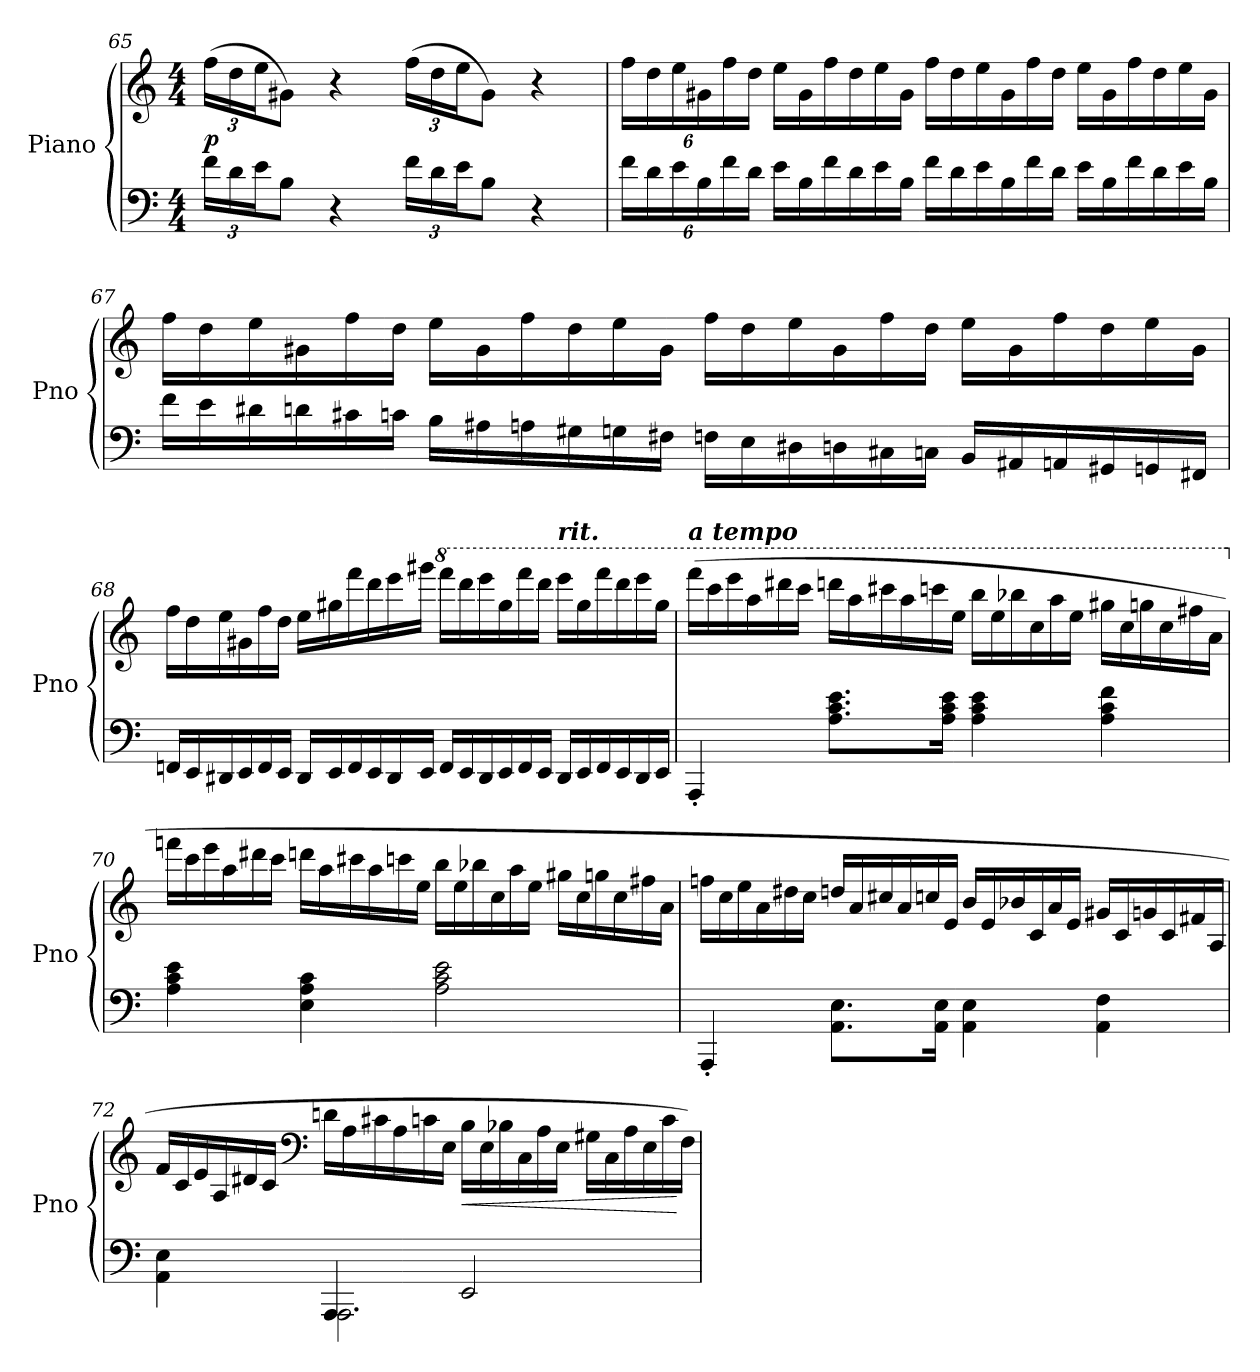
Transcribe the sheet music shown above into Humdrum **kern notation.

**kern	**kern	**dynam
*part1	*part1	*part1
*staff2	*staff1	*staff1/2
*I"Piano	*	*
*I'Pno	*	*
*clefF4	*clefG2	*
*k[]	*k[]	*
*M4/4	*M4/4	*
*Xbrackettup	*Xbrackettup	*
=65	=65	=65
!	!	!LO:DY:b
24f\LL	(>24ff\LL	p
24d\	24dd\	.
24e\J	24ee\J	.
8B\J	8g#X\J)	.
4r	4r	.
24f\LL	(>24ff\LL	.
24d\	24dd\	.
24e\J	24ee\J	.
8B\J	8g#\J)	.
4r	4r	.
=66	=66	=66
24f\LL	24ff\LL	.
24d\	24dd\	.
24e\	24ee\	.
24B\	24g#X\	.
24f\	24ff\	.
24d\JJ	24dd\JJ	.
*Xtuplet	*Xtuplet	*
24e\LL	24ee\LL	.
24B\	24g#\	.
24f\	24ff\	.
24d\	24dd\	.
24e\	24ee\	.
24B\JJ	24g#\JJ	.
24f\LL	24ff\LL	.
24d\	24dd\	.
24e\	24ee\	.
24B\	24g#\	.
24f\	24ff\	.
24d\JJ	24dd\JJ	.
24e\LL	24ee\LL	.
24B\	24g#\	.
24f\	24ff\	.
24d\	24dd\	.
24e\	24ee\	.
24B\JJ	24g#\JJ	.
=67	=67	=67
24f\LL	24ff\LL	.
24e\	24dd\	.
24d#X\	24ee\	.
24dn\	24g#X\	.
24c#X\	24ff\	.
24cn\JJ	24dd\JJ	.
24B\LL	24ee\LL	.
24A#X\	24g#\	.
24An\	24ff\	.
24G#X\	24dd\	.
24Gn\	24ee\	.
24F#X\JJ	24g#\JJ	.
24Fn\LL	24ff\LL	.
24E\	24dd\	.
24D#X\	24ee\	.
24Dn\	24g#\	.
24C#X\	24ff\	.
24Cn\JJ	24dd\JJ	.
24BB/LL	24ee\LL	.
24AA#X/	24g#\	.
24AAn/	24ff\	.
24GG#X/	24dd\	.
24GGn/	24ee\	.
24FF#X/JJ	24g#\JJ	.
=68	=68	=68
24FFn/LL	24ff\LL	.
24EE/	24dd\	.
24DD#X/	24ee\	.
24EE/	24g#X\	.
24FF/	24ff\	.
24EE/JJ	24dd\JJ	.
24DD#/LL	24ee\LL	.
24EE/	24gg#X\	.
24FF/	24fff\	.
24EE/	24ddd\	.
24DD#/	24eee\	.
24EE/JJ	24ggg#X\JJ	.
*	*8va	*
24FF/LL	24ffff\LL	.
24EE/	24dddd\	.
24DD#/	24eeee\	.
24EE/	24ggg#\	.
24FF/	24ffff\	.
24EE/JJ	24dddd\JJ	.
!	!LO:TX:a:Bi:t=rit.	!
24DD#/LL	24eeee\LL	.
24EE/	24ggg#\	.
24FF/	24ffff\	.
24EE/	24dddd\	.
24DD#/	24eeee\	.
24EE/JJ	24ggg#\JJ	.
=69	=69	=69
!	!LO:TX:a:Bi:t=a tempo	!
!	!	!LO:DY:b=2
!	!	!LO:DY:n=1:b
4AAA'/	(>24ffff\LL	fz f
.	24cccc\	.
.	24eeee\	.
.	24aaa\	.
.	24dddd#X\	.
.	24cccc\JJ	.
8.A\ 8.c\ 8.e\L	24ddddn\LL	.
.	24aaa\	.
.	24cccc#X\	.
.	24aaa\	.
.	24ccccn\	.
16A\ 16c\ 16e\Jk	.	.
.	24eee\JJ	.
4A\ 4c\ 4e\	24bbb\LL	.
.	24eee\	.
.	24bbb-X\	.
.	24ccc\	.
.	24aaa\	.
.	24eee\JJ	.
4A\ 4c\ 4f\	24ggg#X\LL	.
.	24ccc\	.
.	24gggn\	.
.	24ccc\	.
.	24fff#X\	.
.	24aa\JJ	.
=70	=70	=70
*	*X8va	*
4A\ 4c\ 4e\	24fffn\LL	.
.	24ccc\	.
.	24eee\	.
.	24aa\	.
.	24ddd#X\	.
.	24ccc\JJ	.
4E\ 4A\ 4c\	24dddn\LL	.
.	24aa\	.
.	24ccc#X\	.
.	24aa\	.
.	24cccn\	.
.	24ee\JJ	.
2A\ 2c\ 2e\	24bb\LL	.
.	24ee\	.
.	24bb-X\	.
.	24cc\	.
.	24aa\	.
.	24ee\JJ	.
.	24gg#X\LL	.
.	24cc\	.
.	24ggn\	.
.	24cc\	.
.	24ff#X\	.
.	24a\JJ	.
=71	=71	=71
4AAA'/	24ffn\LL	.
.	24cc\	.
.	24ee\	.
.	24a\	.
.	24dd#X\	.
.	24cc\JJ	.
8.AA\ 8.E\L	24ddn/LL	.
.	24a/	.
.	24cc#X/	.
.	24a/	.
.	24ccn/	.
16AA\ 16E\Jk	.	.
.	24e/JJ	.
4AA\ 4E\	24b/LL	.
.	24e/	.
.	24b-X/	.
.	24c/	.
.	24a/	.
.	24e/JJ	.
4AA\ 4F\	24g#X/LL	.
.	24c/	.
.	24gn/	.
.	24c/	.
.	24f#X/	.
.	24A/JJ	.
=72	=72	=72
*^	*	*
4AA\ 4E\	4ryy	24f/LL	.
.	.	24c/	.
.	.	24e/	.
.	.	24A/	.
.	.	24d#X/	.
.	.	24c/JJ	.
*	*	*clefF4	*
4AAA/	2.AAA\	24dn\LL	.
.	.	24A\	.
.	.	24c#X\	.
.	.	24A\	.
.	.	24cn\	.
.	.	24E\JJ	.
!	!	!	!LO:HP:b
2EE/	.	24B\LL	<
.	.	24E\	.
.	.	24B-X\	.
.	.	24C\	.
.	.	24A\	.
.	.	24E\JJ	.
.	.	24G#X\LL	.
.	.	24C\	.
.	.	24A\	.
.	.	24E\	.
.	.	24c\	.
.	.	24F\JJ)	[
*v	*v	*	*
=	=	=
*-	*-	*-
